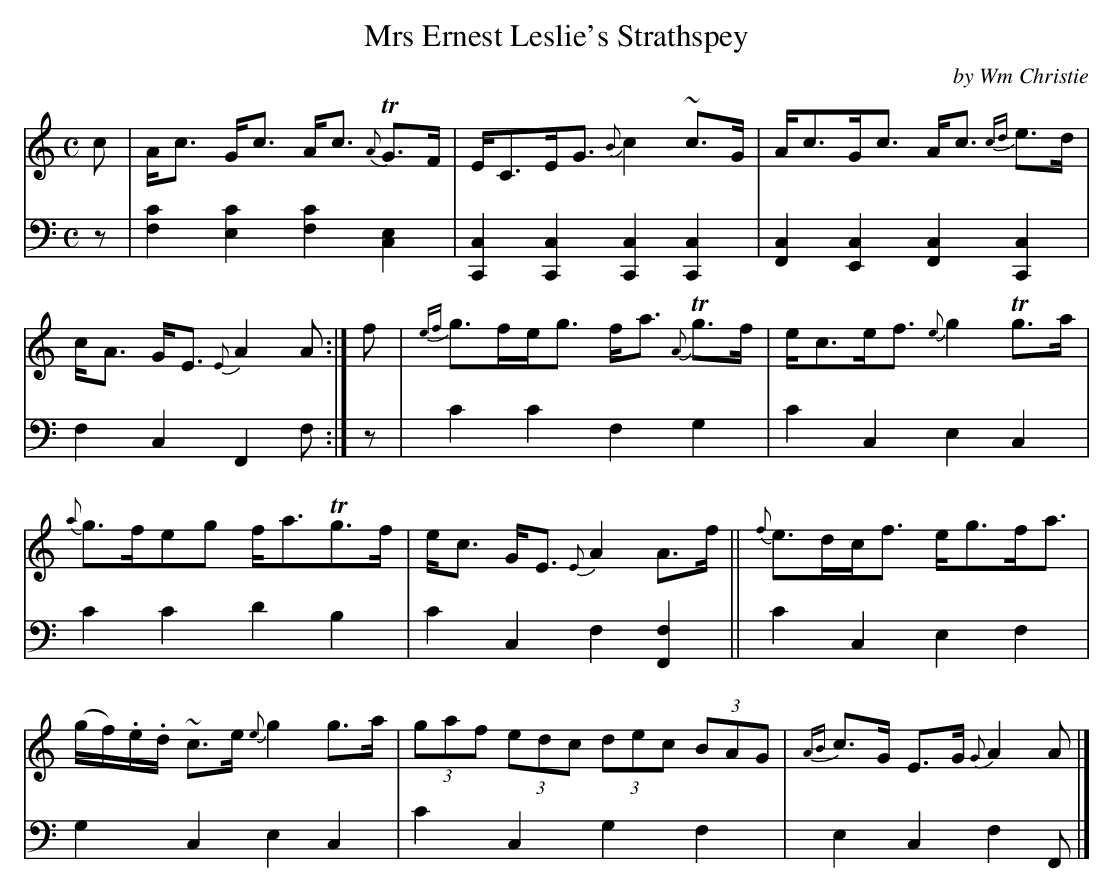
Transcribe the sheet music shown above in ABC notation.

X:1
T: Mrs Ernest Leslie's Strathspey
C: by Wm Christie
M: C
L: 1/8
K: Flydian
V: 1 staves=2
c |\
A<c G<c A<c {A}TG>F | E<CE<G {B}c2~c>G | A<cG<c A<c {cd}e>d | c<A G<E {E}A2A :| f | {ef}g>fe<g f<a {A}Tg>f | e<ce<f {e}g2Tg>a |
{a}g>feg f<aTg>f | e<c G<E {E}A2 A>f || {f}e>dc<f e<gf<a | (g/f/).e/.d/ ~c>e {e}g2 g>a | (3gaf (3edc (3dec (3BAG | {AB}c>G E>G {G}A2 A |]
V: 2 clef=bass middle=d
z |\
[f2c'2][e2c'2] [f2c'2][c2e2] | [C2c2][C2c2] [C2c2] [C2c2] | [F2c2][E2c2] [F2c2][C2c2] | f2c2 F2f :| z | c'2c'2 f2g2 | c'2c2 e2c2 |
c'2c'2 d'2b2 | c'2c2 f2[F2f2] ||c'2c2 e2f2 | g2c2 e2c2 | c'2c2 g2f2 | e2c2 f2F |]
